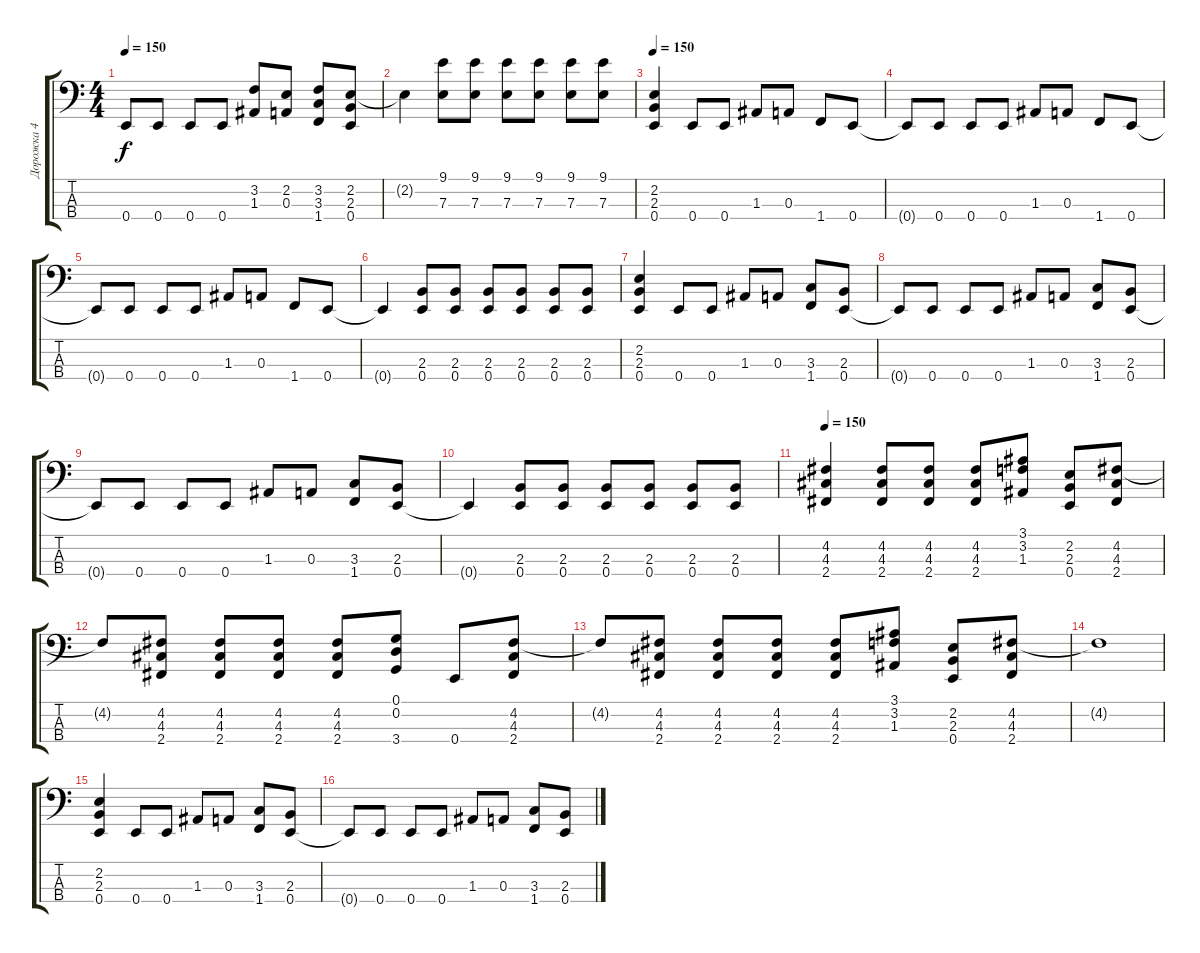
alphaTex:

\track ("Дорожка 4" "Дорожка 4") {instrument slapbass1}
\staff {score tabs}
\tuning (G2 D2 A1 E1) {hide}
\ts (4 4)
\tempo 150
\clef f4
\ks c
0.4{t}.8{dy f} 0.4.8 0.4.8 0.4.8 (3.2 1.3).8 (2.2 0.3).8 (3.2 3.3 1.4).8 (2.2 2.3 0.4).8 |
2.2{t}.4 (9.1 7.3).8 (9.1 7.3).8 (9.1 7.3).8 (9.1 7.3).8 (9.1 7.3).8 (9.1 7.3).8 |
\tempo 150
(2.2 2.3 0.4).4 0.4.8 0.4.8 1.3.8 0.3.8 1.4.8 0.4.8 |
0.4{t}.8 0.4.8 0.4.8 0.4.8 1.3.8 0.3.8 1.4.8 0.4.8 |
0.4{t}.8 0.4.8 0.4.8 0.4.8 1.3.8 0.3.8 1.4.8 0.4.8 |
0.4{t}.4 (2.3 0.4).8 (2.3 0.4).8 (2.3 0.4).8 (2.3 0.4).8 (2.3 0.4).8 (2.3 0.4).8 |
(2.2 2.3 0.4).4 0.4.8 0.4.8 1.3.8 0.3.8 (3.3 1.4).8 (2.3 0.4).8 |
0.4{t}.8 0.4.8 0.4.8 0.4.8 1.3.8 0.3.8 (3.3 1.4).8 (2.3 0.4).8 |
0.4{t}.8 0.4.8 0.4.8 0.4.8 1.3.8 0.3.8 (3.3 1.4).8 (2.3 0.4).8 |
0.4{t}.4 (2.3 0.4).8 (2.3 0.4).8 (2.3 0.4).8 (2.3 0.4).8 (2.3 0.4).8 (2.3 0.4).8 |
\tempo 150
(4.2 4.3 2.4).4 (4.2 4.3 2.4).8 (4.2 4.3 2.4).8 (4.2 4.3 2.4).8 (3.1 3.2 1.3).8 (2.2 2.3 0.4).8 (4.2 4.3 2.4).8 |
4.2{t}.8 (4.2 4.3 2.4).8 (4.2 4.3 2.4).8 (4.2 4.3 2.4).8 (4.2 4.3 2.4).8 (0.1 0.2 3.4).8 0.4.8 (4.2 4.3 2.4).8 |
4.2{t}.8 (4.2 4.3 2.4).8 (4.2 4.3 2.4).8 (4.2 4.3 2.4).8 (4.2 4.3 2.4).8 (3.1 3.2 1.3).8 (2.2 2.3 0.4).8 (4.2 4.3 2.4).8 |
4.2{t}.1 |
(2.2 2.3 0.4).4 0.4.8 0.4.8 1.3.8 0.3.8 (3.3 1.4).8 (2.3 0.4).8 |
0.4{t}.8 0.4.8 0.4.8 0.4.8 1.3.8 0.3.8 (3.3 1.4).8 (2.3 0.4).8
